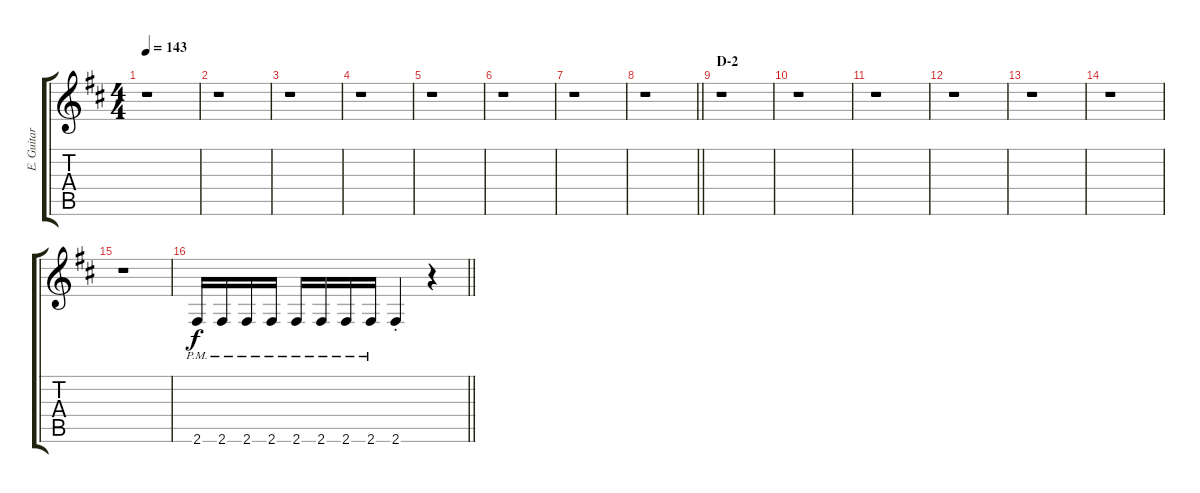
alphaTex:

\track ("E. Guitar II" "E. Guitar ") {instrument overdrivenguitar}
\staff {score tabs}
\tuning (E4 B3 G3 D3 A2 E2) {hide}
\ts (4 4)
\tempo 143
\clef g2
\ks d
r.1{dy f} |
r.1 |
r.1 |
r.1 |
r.1 |
r.1 |
r.1 |
\barLineRight lightlight
r.1 |
\section ("" "D-2")
r.1 |
r.1 |
r.1 |
r.1 |
r.1 |
r.1 |
r.1 |
\barLineRight lightlight
2.6{pm}.16 2.6{pm}.16 2.6{pm}.16 2.6{pm}.16 2.6{pm}.16 2.6{pm}.16 2.6{pm}.16 2.6{pm}.16 2.6{st}.4 r.4
